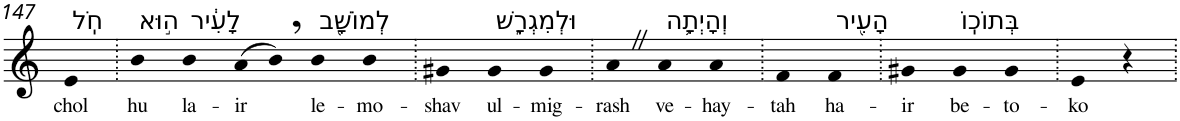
**kern	**text
*part1	*part1
*staff1	*staff1
*I"Piano	*
*I'Pno	*
!!LO:PB:g=z
*clefG2	*
*k[]	*
=147	=147
!LO:TX:a:t=חֹֽל	!
!	!LO:LY:b
4e	chol
=148.	=148.
!LO:TX:a:t=ה֣וּא	!
!	!LO:LY:b
4b	hu
!LO:TX:a:t=לָעִ֔יר	!
!	!LO:LY:b
4b	la-
!	!LO:LY:b
(>8a	-ir
8b,)	.
!LO:TX:a:t=לְמוֹשָׁ֖ב	!
!	!LO:LY:b
4b	le-
!	!LO:LY:b
4b	-mo-
=149.	=149.
!	!LO:LY:b
4g#X	-shav
!LO:TX:a:t=וּלְמִגְרָ֑שׁ	!
!	!LO:LY:b
4g#	ul-
!	!LO:LY:b
4g#	-mig-
=150.	=150.
!	!LO:LY:b
4aZ	-rash
!LO:TX:a:t=וְהָיְתָ֥ה	!
!	!LO:LY:b
4a	ve-
!	!LO:LY:b
4a	-hay-
=151.	=151.
!	!LO:LY:b
4f	-tah
!LO:TX:a:t=הָעִ֖יר	!
!	!LO:LY:b
4f	ha-
=152.	=152.
!	!LO:LY:b
4g#X	-ir
!LO:TX:a:t=בְּתוֹכֽוֹ	!
!	!LO:LY:b
4g#	be-
!	!LO:LY:b
4g#	-to-
=153.	=153.
!	!LO:LY:b
4e	-ko
4r	.
=.	=.
*-	*-
